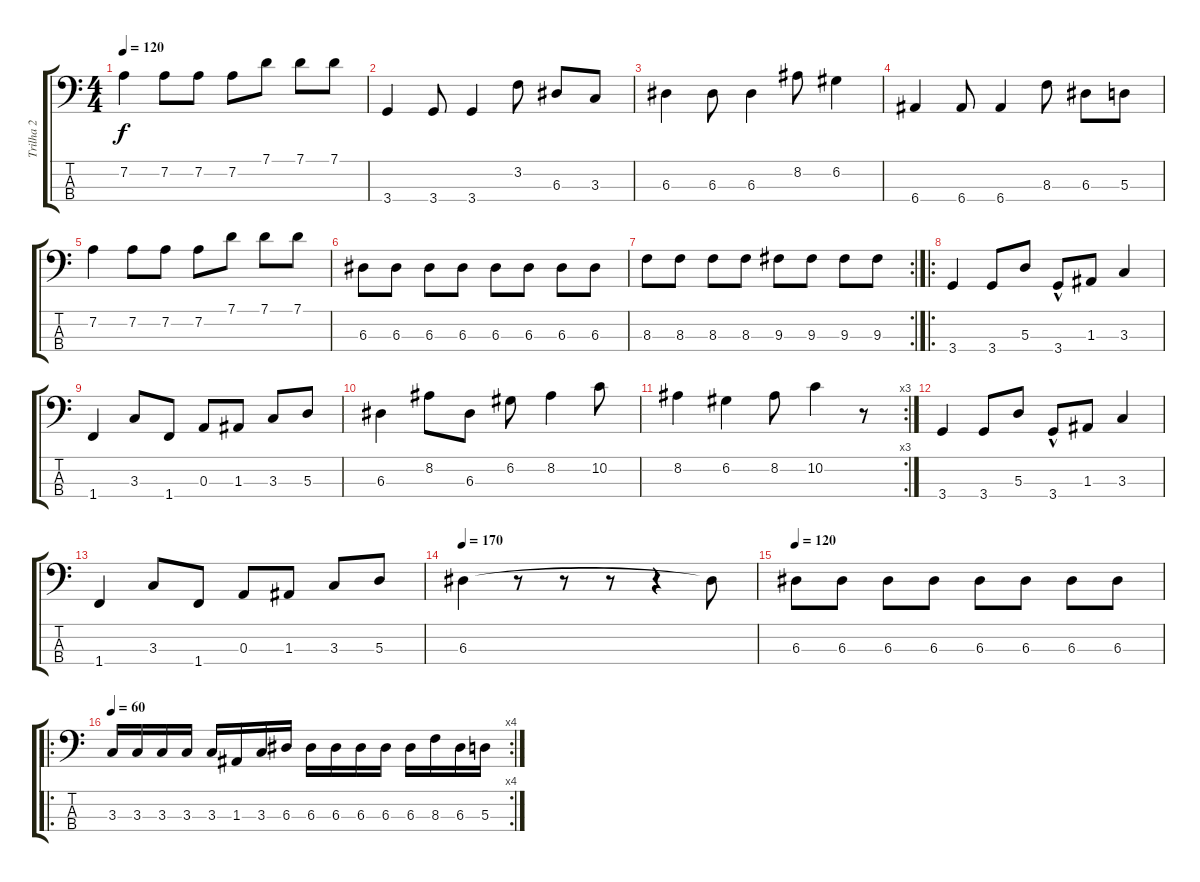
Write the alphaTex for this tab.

\track ("Trilha 2" "Trilha 2") {instrument electricbassfinger}
\staff {score tabs}
\tuning (G2 D2 A1 E1) {hide}
\ts (4 4)
\tempo 120
\clef f4
\ks c
7.2.4{dy f} 7.2.8 7.2.8 7.2.8 7.1.8 7.1.8 7.1.8 |
3.4.4 3.4.8 3.4.4 3.2.8 6.3.8 3.3.8 |
6.3.4 6.3.8 6.3.4 8.2.8 6.2.4 |
6.4.4 6.4.8 6.4.4 8.3.8 6.3.8 5.3.8 |
7.2.4 7.2.8 7.2.8 7.2.8 7.1.8 7.1.8 7.1.8 |
6.3.8 6.3.8 6.3.8 6.3.8 6.3.8 6.3.8 6.3.8 6.3.8 |
\rc 2
8.3.8 8.3.8 8.3.8 8.3.8 9.3.8 9.3.8 9.3.8 9.3.8 |
\ro
3.4.4 3.4.8 5.3.8 3.4{hac}.8 1.3.8 3.3.4 |
1.4.4 3.3.8 1.4.8 0.3.8 1.3.8 3.3.8 5.3.8 |
6.3.4 8.2.8 6.3.8 6.2.8 8.2.4 10.2.8 |
\rc 3
8.2.4 6.2.4 8.2.8 10.2.4 r.8 |
3.4.4 3.4.8 5.3.8 3.4{hac}.8 1.3.8 3.3.4 |
1.4.4 3.3.8 1.4.8 0.3.8 1.3.8 3.3.8 5.3.8 |
\tempo 170
6.3.4 r.8 r.8 r.8 r.4{volume 0} 6.3{t}.8 |
\tempo 120
6.3.8{volume 15} 6.3.8 6.3.8 6.3.8 6.3.8 6.3.8 6.3.8 6.3.8 |
\ro
\rc 4
\tempo 60
3.3.16 3.3.16 3.3.16 3.3.16 3.3.16 1.3.16 3.3.16 6.3.16 6.3.16 6.3.16 6.3.16 6.3.16 6.3.16 8.3.16 6.3.16 5.3.16
